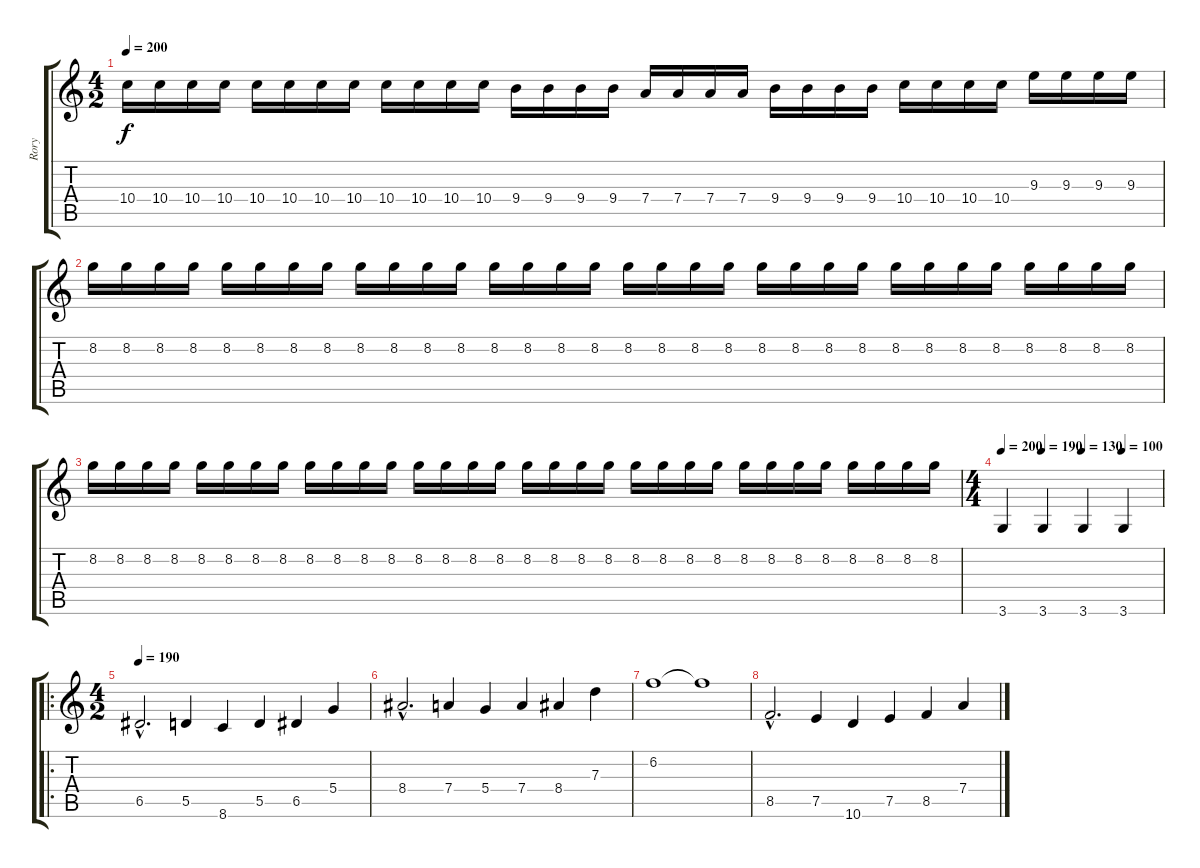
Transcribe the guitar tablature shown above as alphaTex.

\track ("Rory" "Rory") {instrument distortionguitar}
\staff {score tabs}
\tuning (E4 B3 G3 D3 A2 E2) {hide}
\ts (4 2)
\tempo 200
\clef g2
\ks c
10.4.16{dy f} 10.4.16 10.4.16 10.4.16 10.4.16 10.4.16 10.4.16 10.4.16 10.4.16 10.4.16 10.4.16 10.4.16 9.4.16 9.4.16 9.4.16 9.4.16 7.4.16 7.4.16 7.4.16 7.4.16 9.4.16 9.4.16 9.4.16 9.4.16 10.4.16 10.4.16 10.4.16 10.4.16 9.3.16 9.3.16 9.3.16 9.3.16 |
8.2.16 8.2.16 8.2.16 8.2.16 8.2.16 8.2.16 8.2.16 8.2.16 8.2.16 8.2.16 8.2.16 8.2.16 8.2.16 8.2.16 8.2.16 8.2.16 8.2.16 8.2.16 8.2.16 8.2.16 8.2.16 8.2.16 8.2.16 8.2.16 8.2.16 8.2.16 8.2.16 8.2.16 8.2.16 8.2.16 8.2.16 8.2.16 |
8.2.16 8.2.16 8.2.16 8.2.16 8.2.16 8.2.16 8.2.16 8.2.16 8.2.16 8.2.16 8.2.16 8.2.16 8.2.16 8.2.16 8.2.16 8.2.16 8.2.16 8.2.16 8.2.16 8.2.16 8.2.16 8.2.16 8.2.16 8.2.16 8.2.16 8.2.16 8.2.16 8.2.16 8.2.16 8.2.16 8.2.16 8.2.16 |
\ts (4 4)
\tempo 200
\tempo (190 0.25)
\tempo (130 0.5)
\tempo (100 0.75)
3.6.4 3.6.4 3.6.4 3.6.4 |
\ro
\ts (4 2)
\tempo 190
6.5{hac}.2{d} 5.5.4 8.6.4 5.5.4 6.5.4 5.4.4 |
8.4{hac}.2{d} 7.4.4 5.4.4 7.4.4 8.4.4 7.3.4 |
6.2.1 6.2{t}.1 |
8.5{hac}.2{d} 7.5.4 10.6.4 7.5.4 8.5.4 7.4.4
